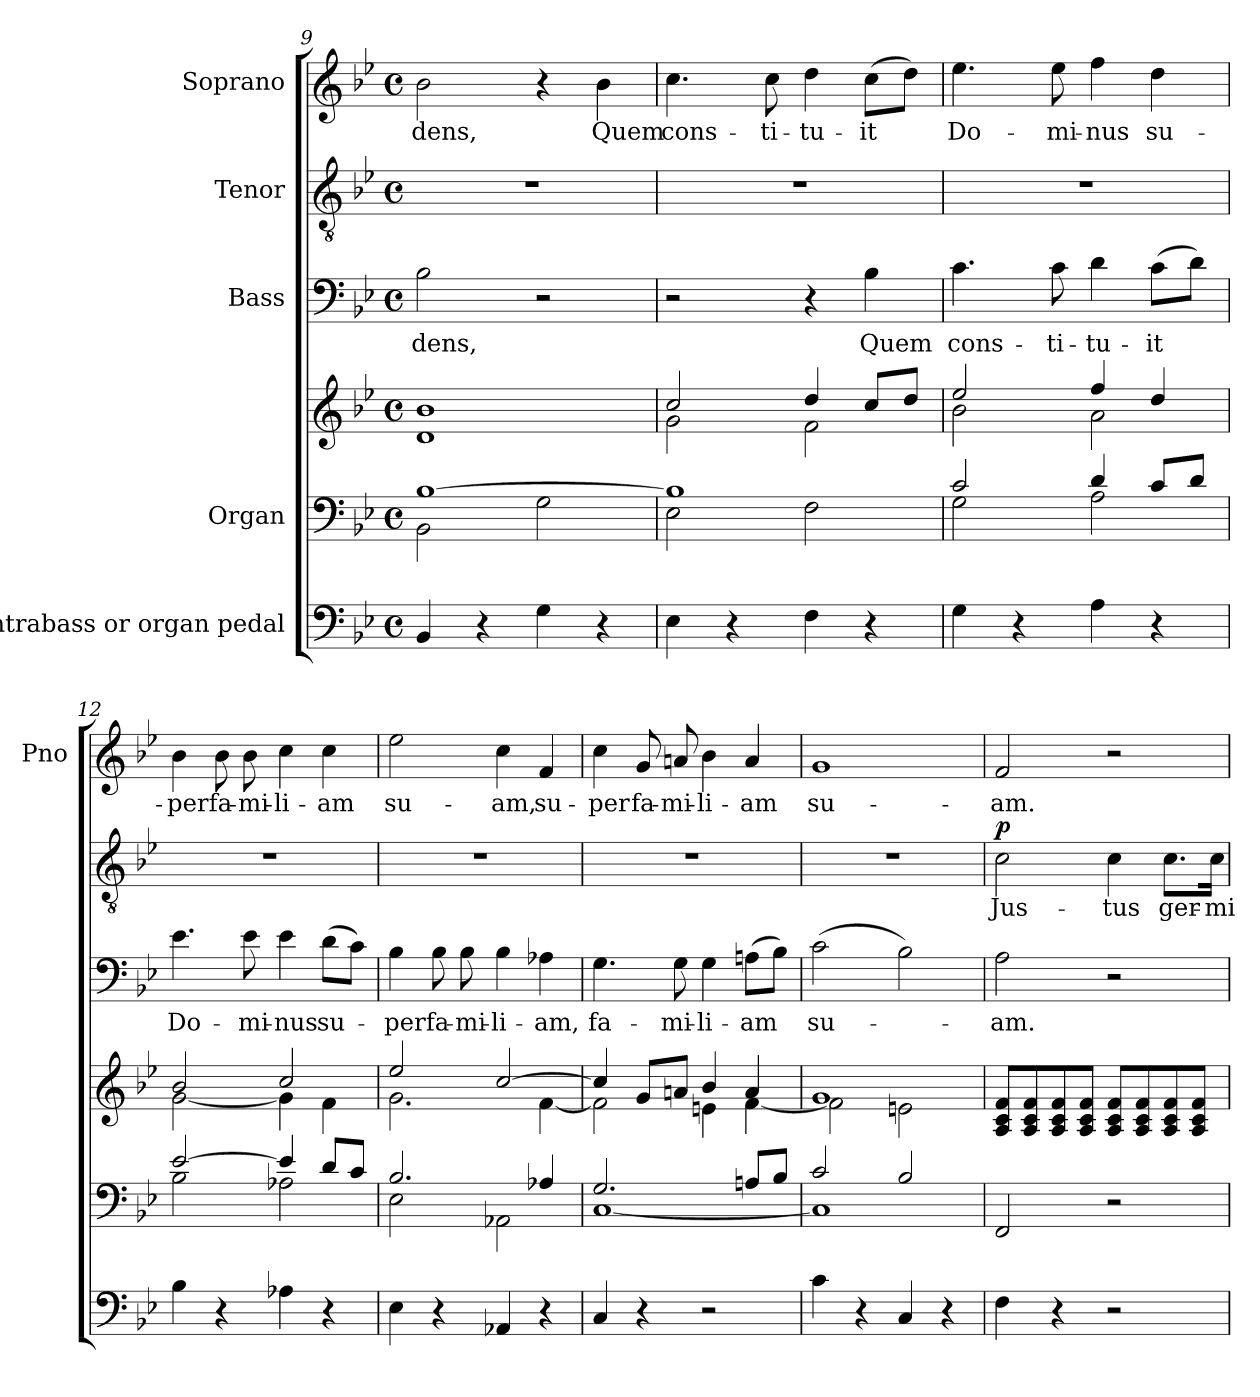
**kern	**kern	**kern	**kern	**text	**kern	**text	**dynam	**kern	**text
*part5	*part4	*part4	*part3	*part3	*part2	*part2	*part2	*part1	*part1
*staff6	*staff5	*staff4	*staff3	*staff3	*staff2	*staff2	*staff2	*staff1	*staff1
*I"Contrabass or organ pedal	*I"Organ	*	*I"Bass	*	*I"Tenor	*	*	*I"Soprano	*
*	*	*	*	*	*	*	*	*I'Pno	*
*clefF4	*clefF4	*clefG2	*clefF4	*	*clefGv2	*	*	*clefG2	*
*k[b-e-]	*k[b-e-]	*k[b-e-]	*k[b-e-]	*	*k[b-e-]	*	*	*k[b-e-]	*
*B-:	*B-:	*B-:	*B-:	*	*B-:	*	*	*B-:	*
*M4/4	*M4/4	*M4/4	*M4/4	*	*M4/4	*	*	*M4/4	*
*met(c)	*met(c)	*met(c)	*met(c)	*	*met(c)	*	*	*met(c)	*
=9	=9	=9	=9	=9	=9	=9	=9	=9	=9
*	*^	*^	*	*	*	*	*	*	*
4BB-/	[>1B-	2BB-\	1b-	1d	2B-\	-dens,	1r	.	.	2b-\	-dens,
4r	.	.	.	.	.	.	.	.	.	.	.
4G\	.	2G\	.	.	2r	.	.	.	.	4r	.
4r	.	.	.	.	.	.	.	.	.	4b-\	Quem
!!LO:PB:g=z
=10	=10	=10	=10	=10	=10	=10	=10	=10	=10	=10	=10
4E-\	1B-]	2E-\	2cc/	2g\	2r	.	1r	.	.	4.cc\	cons-
4r	.	.	.	.	.	.	.	.	.	.	.
.	.	.	.	.	.	.	.	.	.	8cc\	-ti-
4F\	.	2F\	4dd/	2f\	4r	.	.	.	.	4dd\	-tu-
4r	.	.	8cc/L	.	4B-\	Quem	.	.	.	(8cc\L	-it
.	.	.	8dd/J	.	.	.	.	.	.	8dd\J)	.
=11	=11	=11	=11	=11	=11	=11	=11	=11	=11	=11	=11
4G\	2c/	2G\	2ee-/	2b-\	4.c\	cons-	1r	.	.	4.ee-\	Do-
4r	.	.	.	.	.	.	.	.	.	.	.
.	.	.	.	.	8c\	-ti-	.	.	.	8ee-\	-mi-
4A\	4d/	2A\	4ff/	2a\	4d\	-tu-	.	.	.	4ff\	-nus
4r	8c/L	.	4dd/	.	(8c\L	-it	.	.	.	4dd\	su-
.	8d/J	.	.	.	8d\J)	.	.	.	.	.	.
=12	=12	=12	=12	=12	=12	=12	=12	=12	=12	=12	=12
4B-\	[>2e-/	2B-\	2b-/	[<2g\	4.e-\	Do-	1r	.	.	4b-\	-per
4r	.	.	.	.	.	.	.	.	.	8b-\	fa-
.	.	.	.	.	8e-\	-mi-	.	.	.	8b-\	-mi-
4A-X\	4e-/]	2A-X\	2cc/	4g\]	4e-\	-nus	.	.	.	4cc\	-li-
4r	8d/L	.	.	4f\	(8d\L	su-	.	.	.	4cc\	-am
.	8c/J	.	.	.	8c\J)	.	.	.	.	.	.
=13	=13	=13	=13	=13	=13	=13	=13	=13	=13	=13	=13
4E-\	2.B-/	2E-\	2ee-/	2.g\	4B-\	-per	1r	.	.	2ee-\	su-
4r	.	.	.	.	8B-\	fa-	.	.	.	.	.
.	.	.	.	.	8B-\	-mi-	.	.	.	.	.
4AA-X/	.	2AA-X\	[>2cc/	.	4B-\	-li-	.	.	.	4cc\	-am,
4r	4A-X/	.	.	[<4f\	4A-X\	-am,	.	.	.	4f/	su-
=14	=14	=14	=14	=14	=14	=14	=14	=14	=14	=14	=14
4C/	2.G/	[<1C	4cc/]	2f\]	4.G\	fa-	1r	.	.	4cc\	-per
4r	.	.	8g/L	.	.	.	.	.	.	8g/	fa-
.	.	.	8an/J	.	8G\	-mi-	.	.	.	8an/	-mi-
2r	.	.	4b-/	4en\	4G\	-li-	.	.	.	4b-\	-li-
.	8An/L	.	4a/	[<4f\	(8An\L	-am	.	.	.	4a/	-am
.	8B-/J	.	.	.	8B-\J)	.	.	.	.	.	.
!!LO:LB:g=z
=15	=15	=15	=15	=15	=15	=15	=15	=15	=15	=15	=15
4c\	2c/	1C]	1g	2f\]	(2c\	su-	1r	.	.	1g	su-
4r	.	.	.	.	.	.	.	.	.	.	.
4C/	2B-/	.	.	2en\	2B-\)	.	.	.	.	.	.
4r	.	.	.	.	.	.	.	.	.	.	.
*	*v	*v	*	*	*	*	*	*	*	*	*
*	*	*v	*v	*	*	*	*	*	*	*
=16	=16	=16	=16	=16	=16	=16	=16	=16	=16
!	!	!	!	!	!	!	!LO:DY:a	!	!
4F\	2FF/	8A/ 8c/ 8f/L	2A\	-am.	2c\	Jus-	p	2f/	-am.
.	.	8A/ 8c/ 8f/	.	.	.	.	.	.	.
4r	.	8A/ 8c/ 8f/	.	.	.	.	.	.	.
.	.	8A/ 8c/ 8f/J	.	.	.	.	.	.	.
2r	2r	8A/ 8c/ 8f/L	2r	.	4c\	-tus	.	2r	.
.	.	8A/ 8c/ 8f/	.	.	.	.	.	.	.
.	.	8A/ 8c/ 8f/	.	.	8.c\L	ger-	.	.	.
.	.	8A/ 8c/ 8f/J	.	.	.	.	.	.	.
.	.	.	.	.	16c\Jk	-mi-	.	.	.
=	=	=	=	=	=	=	=	=	=
*-	*-	*-	*-	*-	*-	*-	*-	*-	*-
